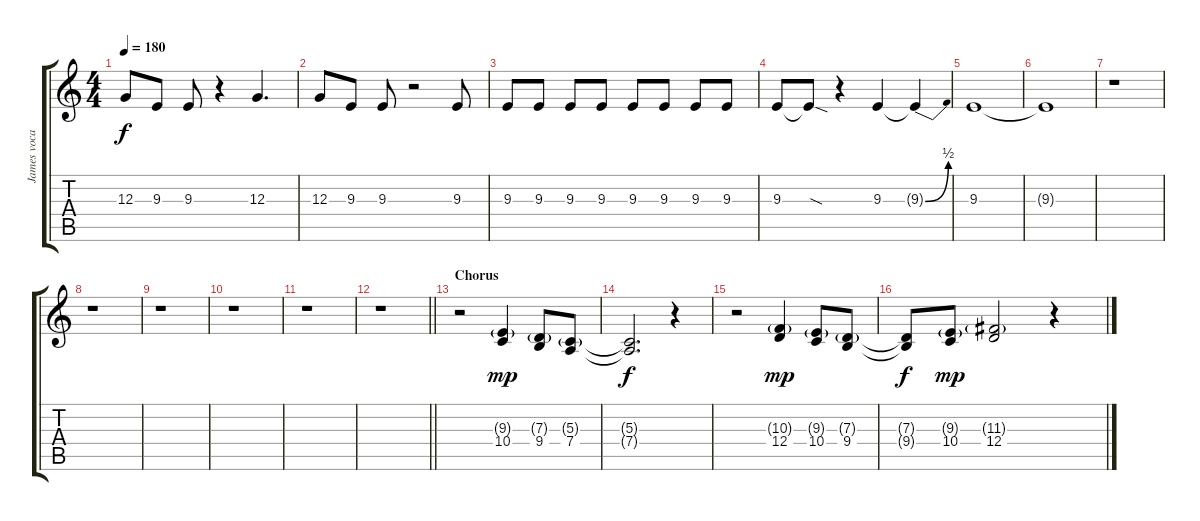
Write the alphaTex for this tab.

\track ("James vocal" "James voca") {instrument oboe}
\staff {score tabs}
\tuning (E4 B3 G3 D3 A2 E2) {hide}
\ts (4 4)
\tempo 180
\clef g2
\ks c
12.3.8{dy f} 9.3.8 9.3.8 r.4 12.3.4{d} |
12.3.8 9.3.8 9.3.8 r.2 9.3.8 |
9.3.8 9.3.8 9.3.8 9.3.8 9.3.8 9.3.8 9.3.8 9.3.8 |
9.3.8 9.3{sod t}.8 r.4 9.3.4 9.3{be (bend 0 0 60 2) t}.4 |
9.3.1{volume 10} |
9.3{t}.1 |
r.1{volume 16} |
r.1 |
r.1 |
r.1 |
r.1 |
\barLineRight lightlight
r.1 |
\section ("" "Chorus")
r.2 (9.3{g} 10.4).4{dy mp} (7.3{g} 9.4).8 (5.3{g} 7.4).8 |
(5.3{t} 7.4{t}).2{d dy f} r.4 |
r.2 (10.3{g} 12.4).4{dy mp} (9.3{g} 10.4).8 (7.3{g} 9.4).8 |
(7.3{t} 9.4{t}).8{dy f} (9.3{g} 10.4).8{dy mp} (11.3{g} 12.4).2 r.4
